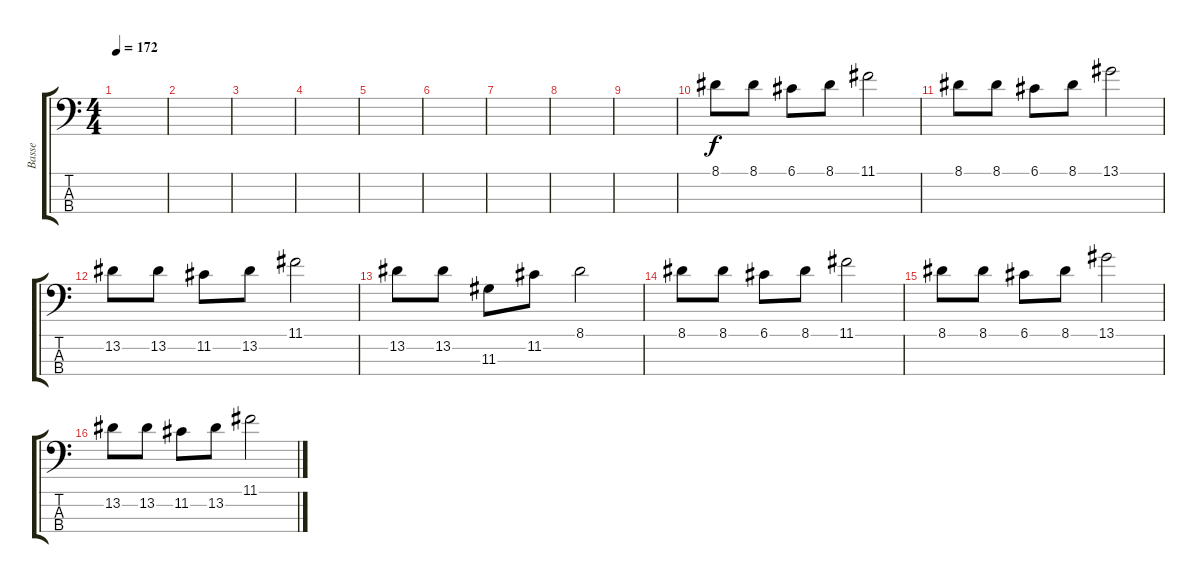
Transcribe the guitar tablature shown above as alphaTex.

\track ("Basse" "Basse") {instrument electricbassfinger}
\staff {score tabs}
\tuning (G2 D2 A1 E1) {hide}
\ts (4 4)
\tempo 172
\clef f4
\ks c
|
|
|
|
|
|
|
|
|
8.1.8 8.1.8 6.1.8 8.1.8 11.1.2 |
8.1.8 8.1.8 6.1.8 8.1.8 13.1.2 |
13.2.8 13.2.8 11.2.8 13.2.8 11.1.2 |
13.2.8 13.2.8 11.3.8 11.2.8 8.1.2 |
8.1.8 8.1.8 6.1.8 8.1.8 11.1.2 |
8.1.8 8.1.8 6.1.8 8.1.8 13.1.2 |
13.2.8 13.2.8 11.2.8 13.2.8 11.1.2
